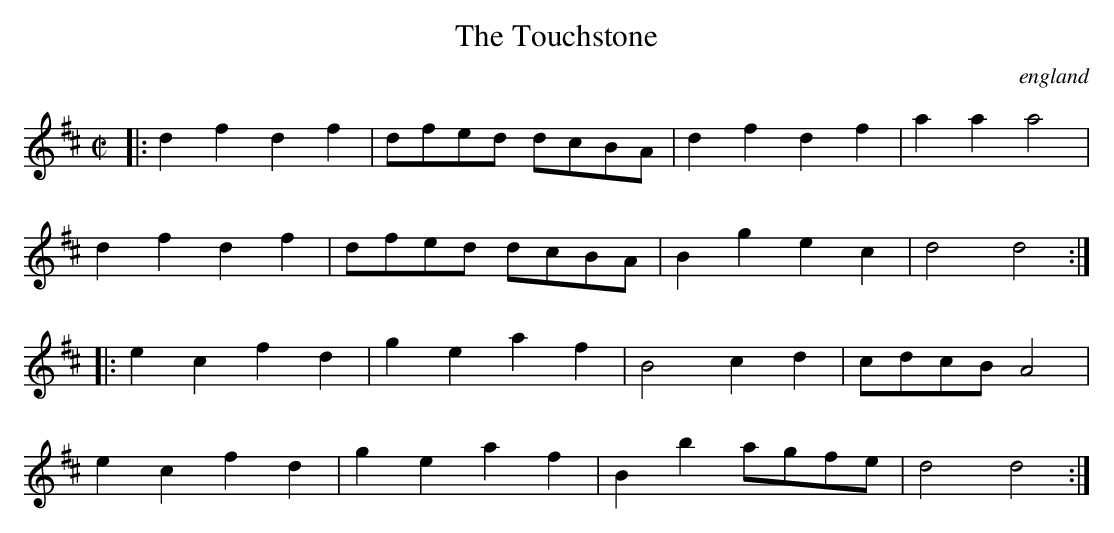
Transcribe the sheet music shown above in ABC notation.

X:1
T: The Touchstone
O:england
M: C|
L: 1/8
K: D
|:d2 f2 d2 f2 | dfed dcBA | d2 f2 d2 f2 | a2 a2 a4 |
d2 f2 d2 f2 | dfed dcBA | B2 g2 e2 c2 | d4 d4 :|
|:e2 c2 f2 d2 | g2 e2 a2 f2 | B4  c2 d2 | cdcB A4 |
e2 c2 f2 d2 | g2 e2 a2 f2 | B2 b2 agfe | d4 d4 :|
